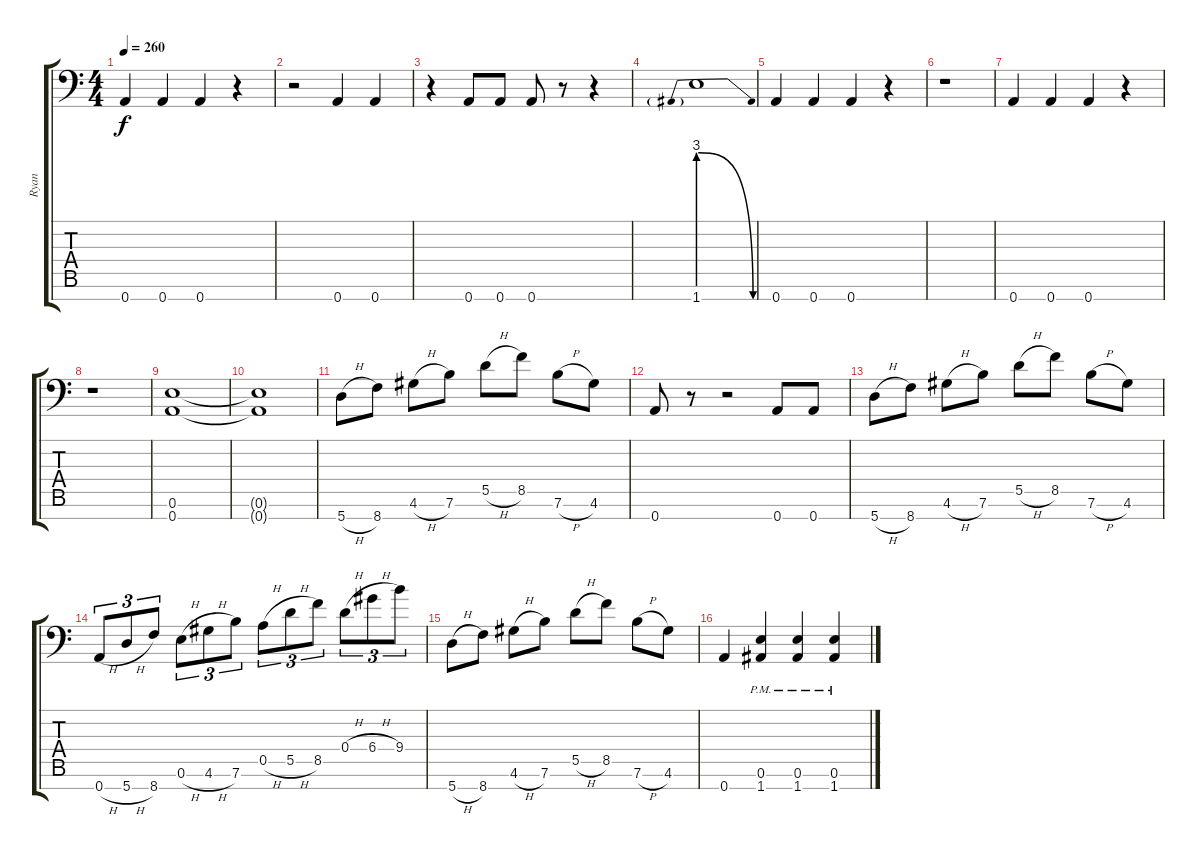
\track ("Ryan" "Ryan") {instrument acousticguitarsteel}
\staff {score tabs}
\tuning (E4 B3 Gb3 D3 A2 E2 A1) {hide}
\ts (4 4)
\tempo 260
\clef f4
\ks aminor
0.7.4{dy f} 0.7.4 0.7.4 r.4 |
r.2 0.7.4 0.7.4 |
r.4 0.7.8 0.7.8 0.7.8 r.8 r.4 |
1.7{be (prebendrelease 0 12 60 0)}.1 |
0.7.4 0.7.4 0.7.4 r.4 |
r.1 |
0.7.4 0.7.4 0.7.4 r.4 |
r.1 |
(0.6 0.7).1 |
(0.6{t} 0.7{t}).1 |
5.7{h}.8 8.7.8 4.6{h}.8 7.6.8 5.5{h}.8 8.5.8 7.6{h}.8 4.6.8 |
0.7.8 r.8 r.2 0.7.8 0.7.8 |
5.7{h}.8 8.7.8 4.6{h}.8 7.6.8 5.5{h}.8 8.5.8 7.6{h}.8 4.6.8 |
0.7{h}.8{tu (3 2)} 5.7{h}.8{tu (3 2)} 8.7.8{tu (3 2)} 0.6{h}.8{tu (3 2)} 4.6{h}.8{tu (3 2)} 7.6.8{tu (3 2)} 0.5{h}.8{tu (3 2)} 5.5{h}.8{tu (3 2)} 8.5.8{tu (3 2)} 0.4{h}.8{tu (3 2)} 6.4{h}.8{tu (3 2)} 9.4.8{tu (3 2)} |
5.7{h}.8 8.7.8 4.6{h}.8 7.6.8 5.5{h}.8 8.5.8 7.6{h}.8 4.6.8 |
0.7.4 (0.6{pm} 1.7{pm}).4 (0.6{pm} 1.7{pm}).4 (0.6{pm} 1.7{pm}).4
